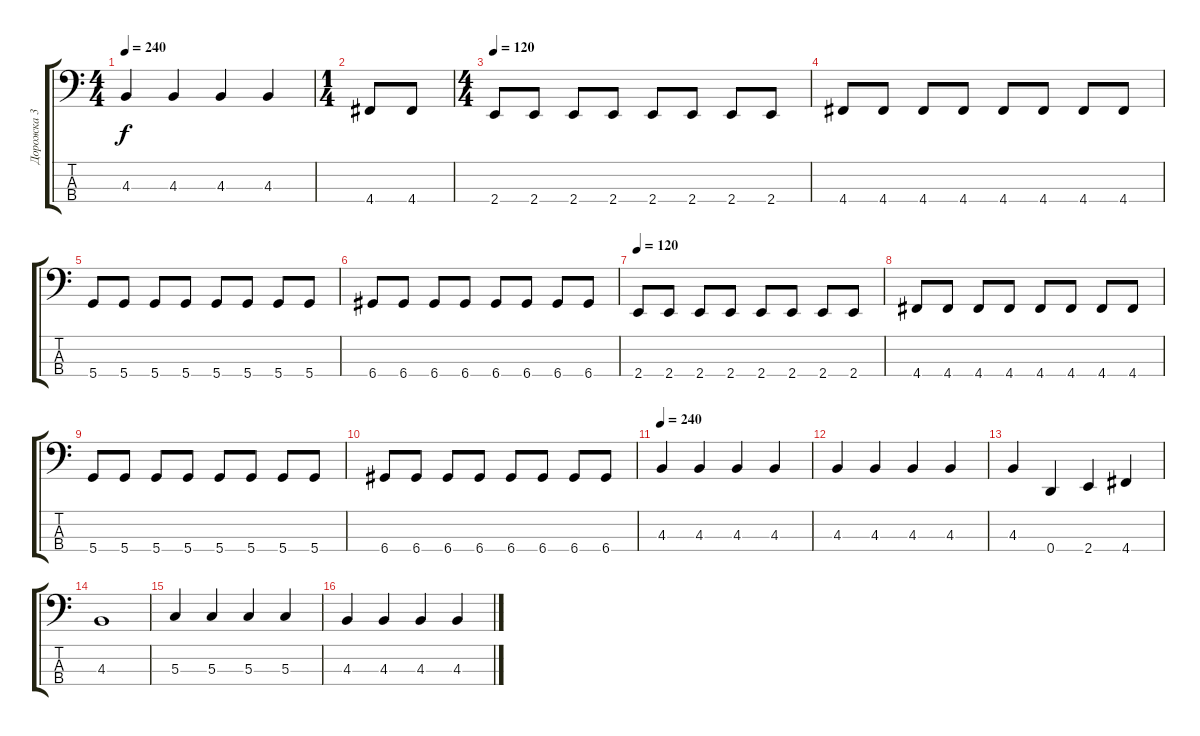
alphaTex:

\track ("Дорожка 3" "Дорожка 3") {instrument electricbassfinger}
\staff {score tabs}
\tuning (F2 C2 G1 D1) {hide}
\ts (4 4)
\tempo 240
\clef f4
\ks c
4.3.4{dy f} 4.3.4 4.3.4 4.3.4 |
\ts (1 4)
4.4.8 4.4.8 |
\ts (4 4)
\tempo 120
2.4.8 2.4.8 2.4.8 2.4.8 2.4.8 2.4.8 2.4.8 2.4.8 |
4.4.8 4.4.8 4.4.8 4.4.8 4.4.8 4.4.8 4.4.8 4.4.8 |
5.4.8 5.4.8 5.4.8 5.4.8 5.4.8 5.4.8 5.4.8 5.4.8 |
6.4.8 6.4.8 6.4.8 6.4.8 6.4.8 6.4.8 6.4.8 6.4.8 |
\tempo 120
2.4.8 2.4.8 2.4.8 2.4.8 2.4.8 2.4.8 2.4.8 2.4.8 |
4.4.8 4.4.8 4.4.8 4.4.8 4.4.8 4.4.8 4.4.8 4.4.8 |
5.4.8 5.4.8 5.4.8 5.4.8 5.4.8 5.4.8 5.4.8 5.4.8 |
6.4.8 6.4.8 6.4.8 6.4.8 6.4.8 6.4.8 6.4.8 6.4.8 |
\tempo 240
4.3.4 4.3.4 4.3.4 4.3.4 |
4.3.4 4.3.4 4.3.4 4.3.4 |
4.3.4 0.4.4 2.4.4 4.4.4 |
4.3.1 |
5.3.4 5.3.4 5.3.4 5.3.4 |
4.3.4 4.3.4 4.3.4 4.3.4
